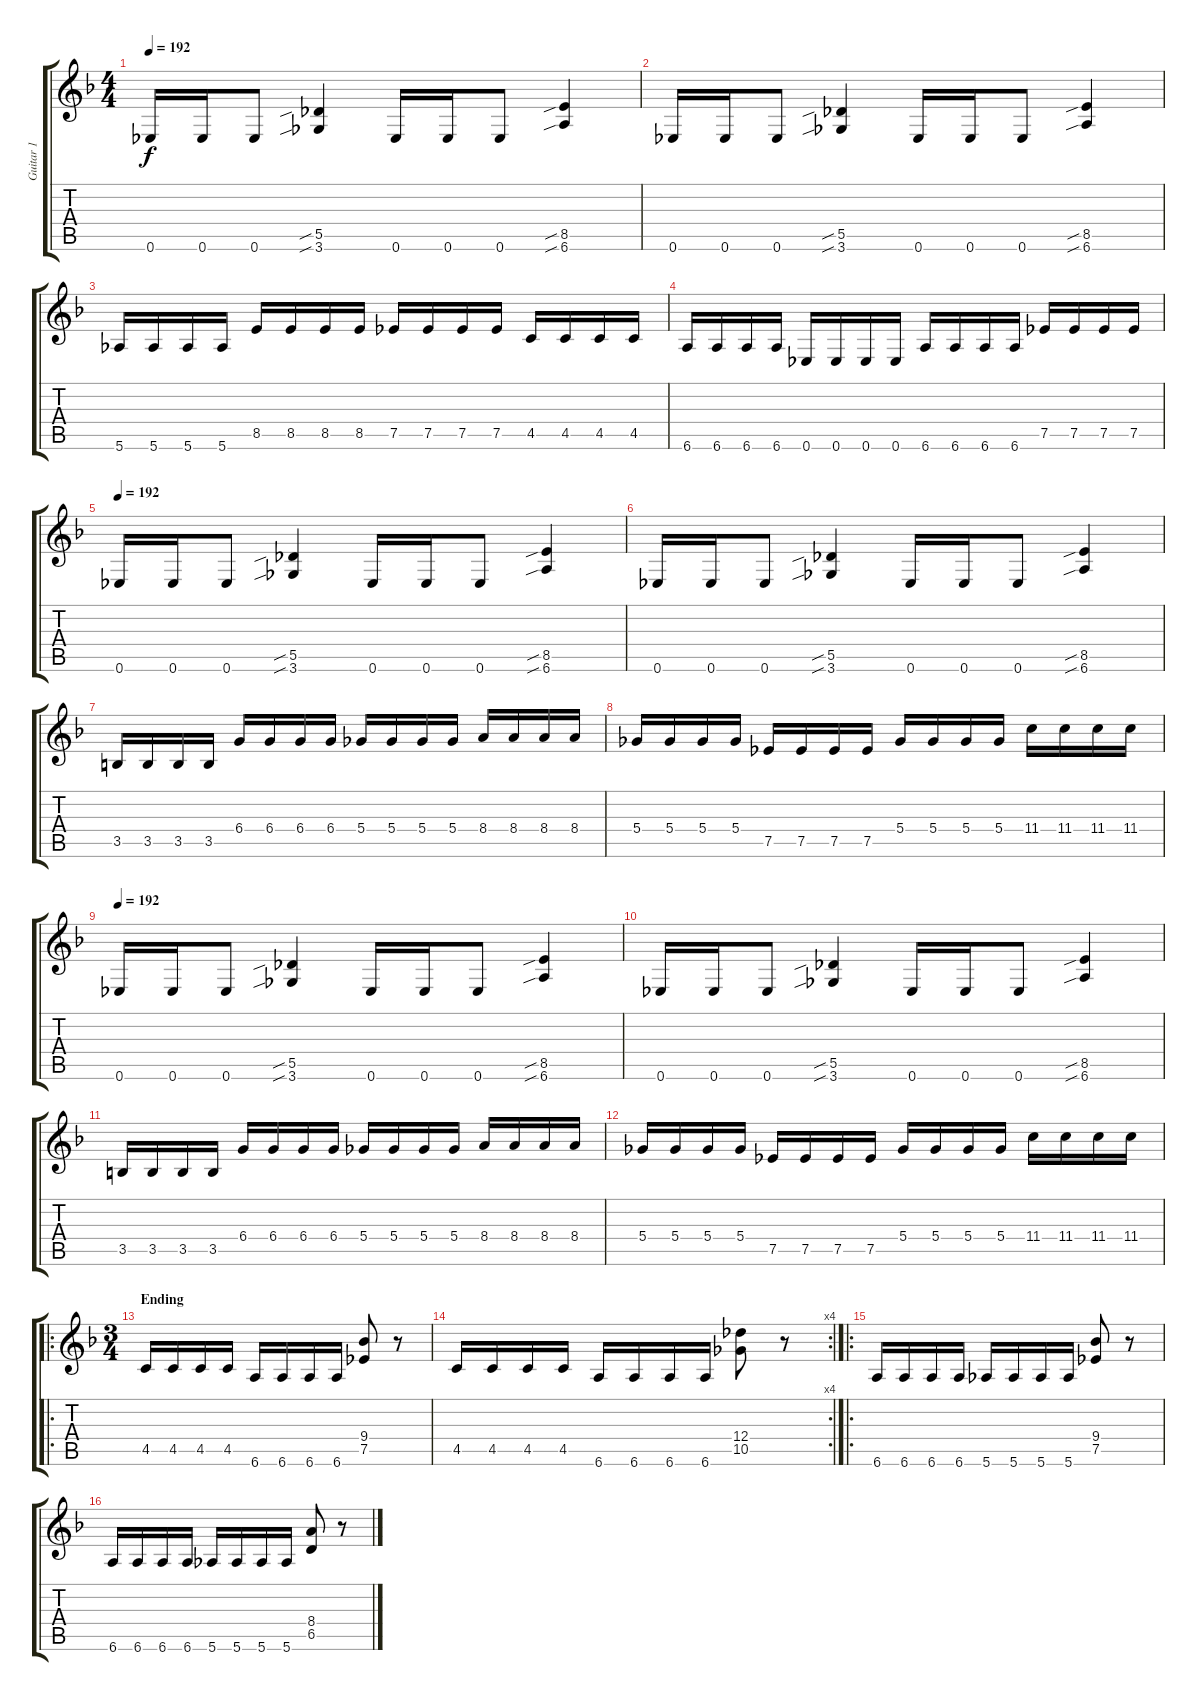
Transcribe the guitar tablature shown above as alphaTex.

\track ("Guitar 1" "Guitar 1") {instrument overdrivenguitar}
\staff {score tabs}
\tuning (Eb4 Bb3 Gb3 Db3 Ab2 Eb2) {hide}
\ts (4 4)
\tempo 192
\clef g2
\ks f
0.6.16{dy f} 0.6.16 0.6.8 (5.5{sib} 3.6{sib}).4 0.6.16 0.6.16 0.6.8 (8.5{sib} 6.6{sib}).4 |
0.6.16 0.6.16 0.6.8 (5.5{sib} 3.6{sib}).4 0.6.16 0.6.16 0.6.8 (8.5{sib} 6.6{sib}).4 |
5.6.16 5.6.16 5.6.16 5.6.16 8.5.16 8.5.16 8.5.16 8.5.16 7.5.16 7.5.16 7.5.16 7.5.16 4.5.16 4.5.16 4.5.16 4.5.16 |
6.6.16 6.6.16 6.6.16 6.6.16 0.6.16 0.6.16 0.6.16 0.6.16 6.6.16 6.6.16 6.6.16 6.6.16 7.5.16 7.5.16 7.5.16 7.5.16 |
\tempo 192
0.6.16 0.6.16 0.6.8 (5.5{sib} 3.6{sib}).4 0.6.16 0.6.16 0.6.8 (8.5{sib} 6.6{sib}).4 |
0.6.16 0.6.16 0.6.8 (5.5{sib} 3.6{sib}).4 0.6.16 0.6.16 0.6.8 (8.5{sib} 6.6{sib}).4 |
3.5.16 3.5.16 3.5.16 3.5.16 6.4.16 6.4.16 6.4.16 6.4.16 5.4.16 5.4.16 5.4.16 5.4.16 8.4.16 8.4.16 8.4.16 8.4.16 |
5.4.16 5.4.16 5.4.16 5.4.16 7.5.16 7.5.16 7.5.16 7.5.16 5.4.16 5.4.16 5.4.16 5.4.16 11.4.16 11.4.16 11.4.16 11.4.16 |
\tempo 192
0.6.16 0.6.16 0.6.8 (5.5{sib} 3.6{sib}).4 0.6.16 0.6.16 0.6.8 (8.5{sib} 6.6{sib}).4 |
0.6.16 0.6.16 0.6.8 (5.5{sib} 3.6{sib}).4 0.6.16 0.6.16 0.6.8 (8.5{sib} 6.6{sib}).4 |
3.5.16 3.5.16 3.5.16 3.5.16 6.4.16 6.4.16 6.4.16 6.4.16 5.4.16 5.4.16 5.4.16 5.4.16 8.4.16 8.4.16 8.4.16 8.4.16 |
5.4.16 5.4.16 5.4.16 5.4.16 7.5.16 7.5.16 7.5.16 7.5.16 5.4.16 5.4.16 5.4.16 5.4.16 11.4.16 11.4.16 11.4.16 11.4.16 |
\ro
\ts (3 4)
\section ("" "Ending")
4.5.16 4.5.16 4.5.16 4.5.16 6.6.16 6.6.16 6.6.16 6.6.16 (9.4 7.5).8 r.8 |
\rc 4
4.5.16 4.5.16 4.5.16 4.5.16 6.6.16 6.6.16 6.6.16 6.6.16 (12.4 10.5).8 r.8 |
\ro
6.6.16 6.6.16 6.6.16 6.6.16 5.6.16 5.6.16 5.6.16 5.6.16 (9.4 7.5).8 r.8 |
6.6.16 6.6.16 6.6.16 6.6.16 5.6.16 5.6.16 5.6.16 5.6.16 (8.4 6.5).8 r.8
